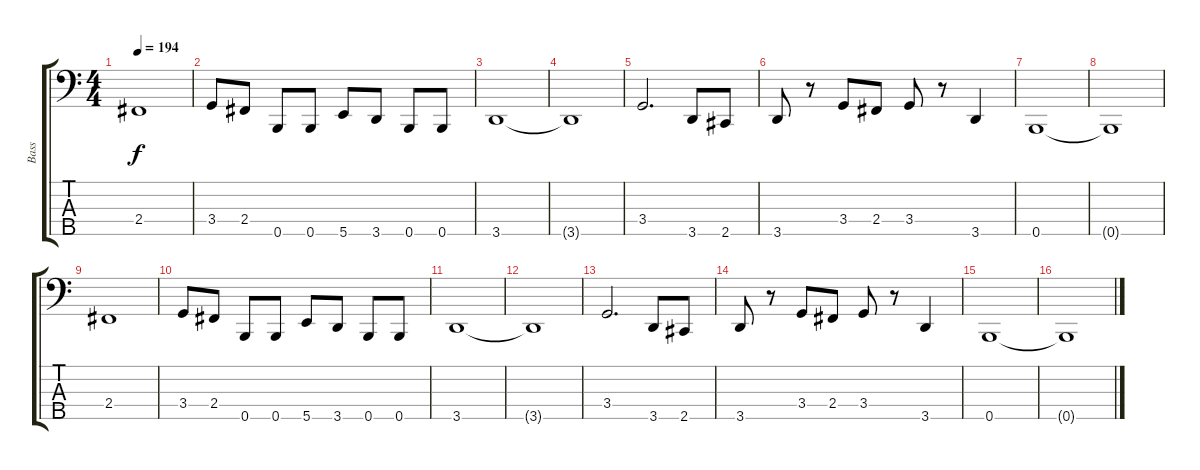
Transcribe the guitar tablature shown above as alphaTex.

\track ("Bass" "Bass") {instrument electricbasspick}
\staff {score tabs}
\tuning (G2 D2 A1 E1 B0) {hide}
\ts (4 4)
\tempo 194
\clef f4
\ks c
2.4.1{dy f} |
3.4.8 2.4.8 0.5.8 0.5.8 5.5.8 3.5.8 0.5.8 0.5.8 |
3.5.1 |
3.5{t}.1 |
3.4.2{d} 3.5.8 2.5.8 |
3.5.8 r.8 3.4.8 2.4.8 3.4.8 r.8 3.5.4 |
0.5.1 |
0.5{t}.1 |
2.4.1 |
3.4.8 2.4.8 0.5.8 0.5.8 5.5.8 3.5.8 0.5.8 0.5.8 |
3.5.1 |
3.5{t}.1 |
3.4.2{d} 3.5.8 2.5.8 |
3.5.8 r.8 3.4.8 2.4.8 3.4.8 r.8 3.5.4 |
0.5.1 |
0.5{t}.1
